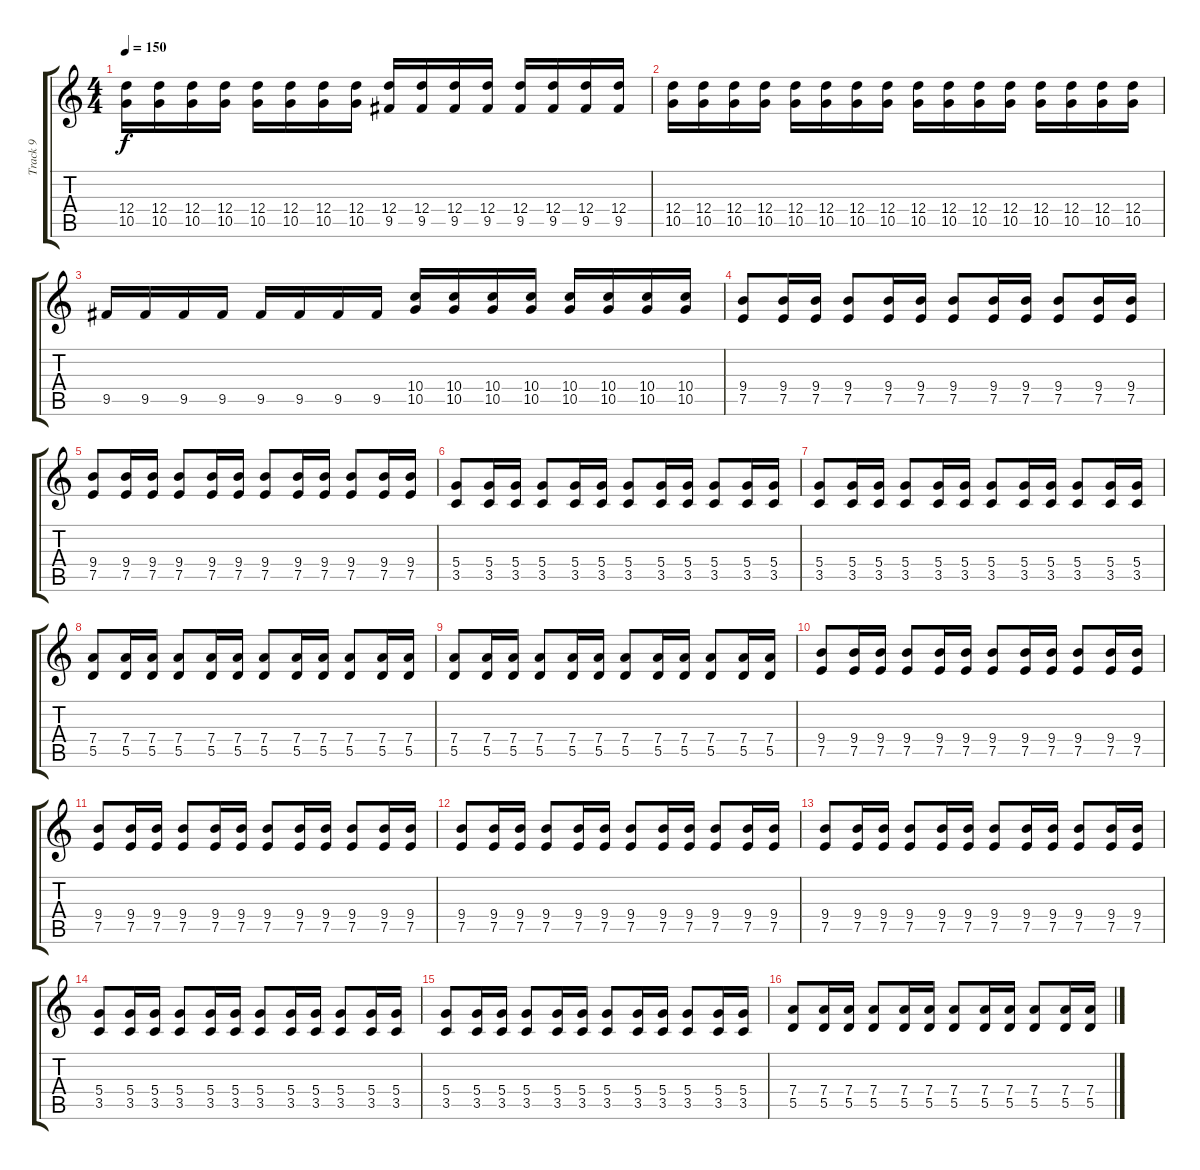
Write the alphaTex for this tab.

\track ("Track 9" "Track 9") {instrument distortionguitar}
\staff {score tabs}
\tuning (E4 B3 G3 D3 A2 E2) {hide}
\ts (4 4)
\tempo 150
\clef g2
\ks c
(12.4 10.5).16{dy f} (12.4 10.5).16 (12.4 10.5).16 (12.4 10.5).16 (12.4 10.5).16 (12.4 10.5).16 (12.4 10.5).16 (12.4 10.5).16 (12.4 9.5).16 (12.4 9.5).16 (12.4 9.5).16 (12.4 9.5).16 (12.4 9.5).16 (12.4 9.5).16 (12.4 9.5).16 (12.4 9.5).16 |
(12.4 10.5).16 (12.4 10.5).16 (12.4 10.5).16 (12.4 10.5).16 (12.4 10.5).16 (12.4 10.5).16 (12.4 10.5).16 (12.4 10.5).16 (12.4 10.5).16 (12.4 10.5).16 (12.4 10.5).16 (12.4 10.5).16 (12.4 10.5).16 (12.4 10.5).16 (12.4 10.5).16 (12.4 10.5).16 |
9.5.16 9.5.16 9.5.16 9.5.16 9.5.16 9.5.16 9.5.16 9.5.16 (10.4 10.5).16 (10.4 10.5).16 (10.4 10.5).16 (10.4 10.5).16 (10.4 10.5).16 (10.4 10.5).16 (10.4 10.5).16 (10.4 10.5).16 |
(9.4 7.5).8 (9.4 7.5).16 (9.4 7.5).16 (9.4 7.5).8 (9.4 7.5).16 (9.4 7.5).16 (9.4 7.5).8 (9.4 7.5).16 (9.4 7.5).16 (9.4 7.5).8 (9.4 7.5).16 (9.4 7.5).16 |
(9.4 7.5).8 (9.4 7.5).16 (9.4 7.5).16 (9.4 7.5).8 (9.4 7.5).16 (9.4 7.5).16 (9.4 7.5).8 (9.4 7.5).16 (9.4 7.5).16 (9.4 7.5).8 (9.4 7.5).16 (9.4 7.5).16 |
(5.4 3.5).8 (5.4 3.5).16 (5.4 3.5).16 (5.4 3.5).8 (5.4 3.5).16 (5.4 3.5).16 (5.4 3.5).8 (5.4 3.5).16 (5.4 3.5).16 (5.4 3.5).8 (5.4 3.5).16 (5.4 3.5).16 |
(5.4 3.5).8 (5.4 3.5).16 (5.4 3.5).16 (5.4 3.5).8 (5.4 3.5).16 (5.4 3.5).16 (5.4 3.5).8 (5.4 3.5).16 (5.4 3.5).16 (5.4 3.5).8 (5.4 3.5).16 (5.4 3.5).16 |
(7.4 5.5).8 (7.4 5.5).16 (7.4 5.5).16 (7.4 5.5).8 (7.4 5.5).16 (7.4 5.5).16 (7.4 5.5).8 (7.4 5.5).16 (7.4 5.5).16 (7.4 5.5).8 (7.4 5.5).16 (7.4 5.5).16 |
(7.4 5.5).8 (7.4 5.5).16 (7.4 5.5).16 (7.4 5.5).8 (7.4 5.5).16 (7.4 5.5).16 (7.4 5.5).8 (7.4 5.5).16 (7.4 5.5).16 (7.4 5.5).8 (7.4 5.5).16 (7.4 5.5).16 |
(9.4 7.5).8 (9.4 7.5).16 (9.4 7.5).16 (9.4 7.5).8 (9.4 7.5).16 (9.4 7.5).16 (9.4 7.5).8 (9.4 7.5).16 (9.4 7.5).16 (9.4 7.5).8 (9.4 7.5).16 (9.4 7.5).16 |
(9.4 7.5).8 (9.4 7.5).16 (9.4 7.5).16 (9.4 7.5).8 (9.4 7.5).16 (9.4 7.5).16 (9.4 7.5).8 (9.4 7.5).16 (9.4 7.5).16 (9.4 7.5).8 (9.4 7.5).16 (9.4 7.5).16 |
(9.4 7.5).8 (9.4 7.5).16 (9.4 7.5).16 (9.4 7.5).8 (9.4 7.5).16 (9.4 7.5).16 (9.4 7.5).8 (9.4 7.5).16 (9.4 7.5).16 (9.4 7.5).8 (9.4 7.5).16 (9.4 7.5).16 |
(9.4 7.5).8 (9.4 7.5).16 (9.4 7.5).16 (9.4 7.5).8 (9.4 7.5).16 (9.4 7.5).16 (9.4 7.5).8 (9.4 7.5).16 (9.4 7.5).16 (9.4 7.5).8 (9.4 7.5).16 (9.4 7.5).16 |
(5.4 3.5).8 (5.4 3.5).16 (5.4 3.5).16 (5.4 3.5).8 (5.4 3.5).16 (5.4 3.5).16 (5.4 3.5).8 (5.4 3.5).16 (5.4 3.5).16 (5.4 3.5).8 (5.4 3.5).16 (5.4 3.5).16 |
(5.4 3.5).8 (5.4 3.5).16 (5.4 3.5).16 (5.4 3.5).8 (5.4 3.5).16 (5.4 3.5).16 (5.4 3.5).8 (5.4 3.5).16 (5.4 3.5).16 (5.4 3.5).8 (5.4 3.5).16 (5.4 3.5).16 |
(7.4 5.5).8 (7.4 5.5).16 (7.4 5.5).16 (7.4 5.5).8 (7.4 5.5).16 (7.4 5.5).16 (7.4 5.5).8 (7.4 5.5).16 (7.4 5.5).16 (7.4 5.5).8 (7.4 5.5).16 (7.4 5.5).16
